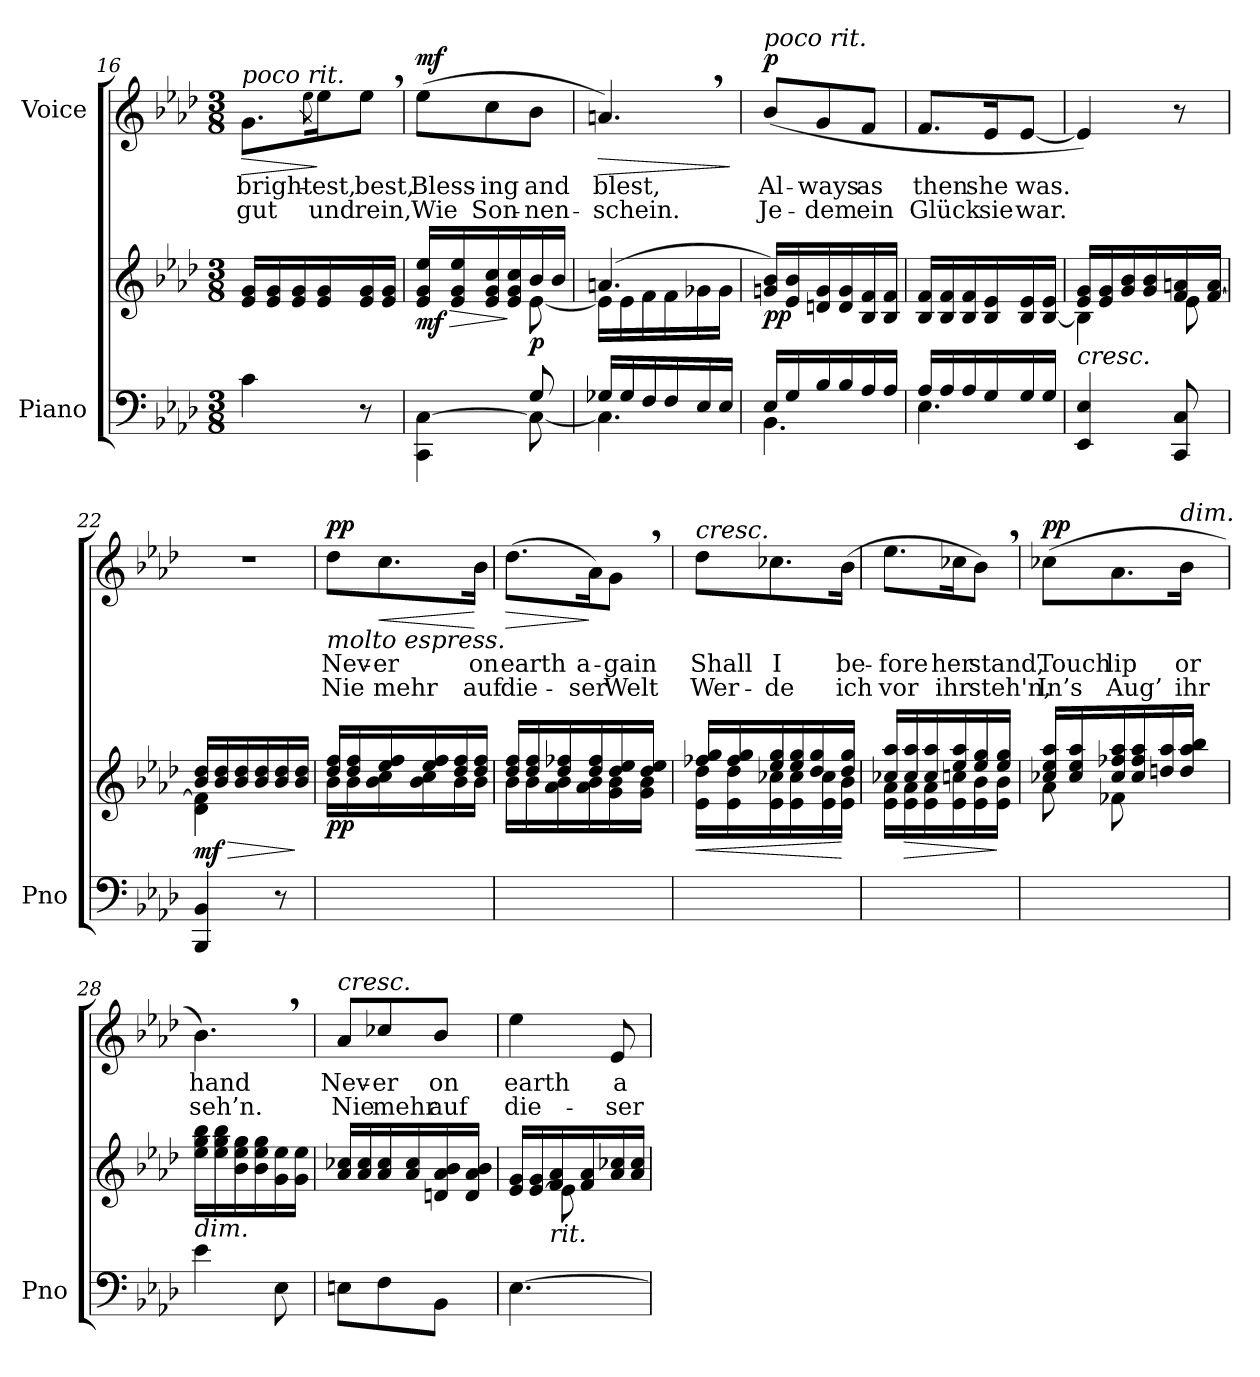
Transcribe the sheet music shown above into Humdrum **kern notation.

**kern	**kern	**dynam	**kern	**text	**text	**dynam
*part2	*part2	*part2	*part1	*part1	*part1	*part1
*staff3	*staff2	*staff2/3	*staff1	*staff1	*staff1	*staff1
*I"Piano	*	*	*I"Voice	*	*	*
*I'Pno	*	*	*	*	*	*
!!LO:LB:g=z
*clefF4	*clefG2	*	*clefG2	*	*	*
*k[b-e-a-d-]	*k[b-e-a-d-]	*	*k[b-e-a-d-]	*	*	*
*M3/8	*M3/8	*	*M3/8	*	*	*
=16	=16	=16	=16	=16	=16	=16
!	!	!	!LO:TX:a:i:t=poco rit.	!	!	!
!	!	!	!	!LO:LY:b	!LO:LY:b	!LO:HP:b
4c\	16e-/ 16g/LL	.	8.g\L	bright-	gut	>
.	16e-/ 16g/	.	.	.	.	.
.	16e-/ 16g/	.	.	.	.	.
.	.	.	8qee-\	.	.	.
!	!	!	!	!LO:LY:b	!LO:LY:b	!
.	16e-/ 16g/	.	16ee-\K	-est,	und	]
!	!	!	!	!LO:LY:b	!LO:LY:b	!
8r	16e-/ 16g/	.	8ee-,\J	best,	rein,	.
.	16e-/ 16g/JJ	.	.	.	.	.
=17	=17	=17	=17	=17	=17	=17
*^	*	*	*	*	*	*
!	!	!	!LO:HP:b	!	!LO:LY:b	!LO:LY:b	!
*	*	*^	*	*	*	*	*
!	!	!	!	!LO:DY:n=1:b	!	!	!	!LO:DY:a
4CC\ [4C\	4ryy	16e-/ 16g/ 16ee-/LL	4ryy	> mf	(8ee-\L	Bless-	Wie	mf
.	.	16e-/ 16g/ 16ee-/	.	.	.	.	.	.
!	!	!	!	!	!	!LO:LY:b	!LO:LY:b	!
.	.	16e-/ 16g/ 16cc/	.	.	8cc\	-ing	Son-	.
.	.	16e-/ 16g/ 16cc/	.	]	.	.	.	.
!	!	!	!	!LO:DY:n=2:b	!	!LO:LY:b	!LO:LY:b	!
8G/	8C\_	16b-/	[8e-\	p	8b-\J	and	-nen-	.
.	.	16b-/JJ	.	.	.	.	.	.
=18	=18	=18	=18	=18	=18	=18	=18	=18
!	!	!	!	!	!	!LO:LY:b	!LO:LY:b	!LO:HP:b
16G-X/LL	4.C\]	(4.an/	16e-\LL]	.	4.an,/)	blest,	-schein.	>
16G-/	.	.	16e-\	.	.	.	.	.
16F/	.	.	16f\	.	.	.	.	.
16F/	.	.	16f\	.	.	.	.	.
16E-/	.	.	16g-X\	.	.	.	.	.
16E-/JJ	.	.	16g-\JJ	.	.	.	.	.
*v	*v	*	*	*	*	*	*	*
*	*v	*v	*	*	*	*	*
.	.	.	.	.	.	]
!!LO:LB:g=z
=19	=19	=19	=19	=19	=19	=19
*^	*	*	*	*	*	*
!	!	!	!	!LO:TX:a:i:t=poco rit.	!	!	!
!	!	!	!LO:DY:b	!	!LO:LY:b	!LO:LY:b	!LO:DY:a
16E-/LL	4.BB-\	16gn/ 16b-/LL)	pp	(8b-/L	Al-	Je-	p
16G/	.	16e-/ 16b-/	.	.	.	.	.
!	!	!	!	!	!LO:LY:b	!LO:LY:b	!
16B-/	.	16dn/ 16g/	.	8g/	-ways	-dem	.
16B-/	.	16d/ 16g/	.	.	.	.	.
!	!	!	!	!	!LO:LY:b	!LO:LY:b	!
16A-/	.	16B-/ 16f/	.	8f/J	as	ein	.
16A-/JJ	.	16B-/ 16f/JJ	.	.	.	.	.
=20	=20	=20	=20	=20	=20	=20	=20
!	!	!	!	!	!LO:LY:b	!LO:LY:b	!
16A-/LL	4.E-\	16B-/ 16f/LL	.	8.f/L	then	Glück	.
16A-/	.	16B-/ 16f/	.	.	.	.	.
16A-/	.	16B-/ 16f/	.	.	.	.	.
!	!	!	!	!	!LO:LY:b	!LO:LY:b	!
16G/	.	16B-/ 16e-/	.	16e-/K	she	sie	.
!	!	!	!	!	!LO:LY:b	!LO:LY:b	!
16G/	.	16B-/ 16e-/	.	[8e-/J	was.	war.	.
16G/JJ	.	[<16B-/ 16e-/JJ	.	.	.	.	.
*v	*v	*	*	*	*	*	*
=21	=21	=21	=21	=21	=21	=21
*	*^	*	*	*	*	*
!	!LO:TX:b:i:t=cresc.	!	!	!	!	!	!
4EE-/ 4E-/	16e-/ 16g/LL	4B-\]	.	4e-/])	.	.	.
.	16e-/ 16g/	.	.	.	.	.	.
.	16g/ 16b-/	.	.	.	.	.	.
.	16g/ 16b-/	.	.	.	.	.	.
8CC/ 8C/	16f/ 16an/	8e-\	.	8r	.	.	.
.	[<16f/ 16a/JJ	.	.	.	.	.	.
!!LO:PB:g=z
=22	=22	=22	=22	=22	=22	=22	=22
!	!	!	!LO:HP:b	!	!	!	!
!	!	!	!LO:DY:n=1:b	!	!	!	!
4BBB-/ 4BB-/	16b-/ 16dd-/LL	4d-\ 4f\]	> mf	4.r	.	.	.
.	16b-/ 16dd-/	.	.	.	.	.	.
.	16b-/ 16dd-/	.	.	.	.	.	.
.	16b-/ 16dd-/	.	.	.	.	.	.
8r	16b-/ 16dd-/	8ryy	.	.	.	.	.
.	16b-/ 16dd-/JJ	.	]	.	.	.	.
=23	=23	=23	=23	=23	=23	=23	=23
!	!	!	!	!LO:TX:b:i:t=molto espress.	!	!	!
!	!	!	!LO:DY:b	!	!LO:LY:b	!LO:LY:b	!LO:DY:a
4.ryy	16dd-/ 16ff/LL	16b-\LL	pp	8dd-\L	Nev-	Nie	pp
.	16dd-/ 16ff/	16b-\	.	.	.	.	.
!	!	!	!	!	!LO:LY:b	!LO:LY:b	!LO:HP:b
.	16ee-/ 16ff/	16b-\ 16cc\	.	8.cc\	-er	mehr	<
.	16ee-/ 16ff/	16b-\ 16cc\	.	.	.	.	.
.	16dd-/ 16ff/	16b-\	.	.	.	.	.
!	!	!	!	!	!LO:LY:b	!LO:LY:b	!
.	16dd-/ 16ff/JJ	16b-\JJ	.	16b-\Jk	on	auf	[
=24	=24	=24	=24	=24	=24	=24	=24
!	!	!	!	!	!LO:LY:b	!LO:LY:b	!LO:HP:b
4.ryy	16dd-/ 16ff/LL	16b-\LL	.	(8.dd-\L	earth	die-	>
.	16dd-/ 16ff/	16b-\	.	.	.	.	.
.	16dd-/ 16ff-X/	16a-\ 16b-\	.	.	.	.	.
!	!	!	!	!	!LO:LY:b	!LO:LY:b	!
.	16dd-/ 16ff-/	16a-\ 16b-\	.	16a-\K)	a-	-ser	]
!	!	!	!	!	!LO:LY:b	!LO:LY:b	!
.	16dd-/ 16ee-/	16g\ 16b-\	.	8g,\J	-gain	Welt	.
.	16dd-/ 16ee-/JJ	16g\ 16b-\JJ	.	.	.	.	.
!!LO:LB:g=z
=25	=25	=25	=25	=25	=25	=25	=25
!	!	!	!	!LO:TX:a:i:t=cresc.	!	!	!
!	!	!	!LO:HP:b	!	!LO:LY:b	!LO:LY:b	!
4.ryy	16ff-X/ 16gg/LL	16e-\ 16dd-\LL	<	8dd-\L	Shall	Wer-	.
.	16ff-/ 16gg/	16e-\ 16dd-\	.	.	.	.	.
!	!	!	!	!	!LO:LY:b	!LO:LY:b	!
.	16ee-/ 16gg/	16e-\ 16cc-X\	.	8.cc-X\	I	-de	.
.	16ee-/ 16gg/	16e-\ 16cc-\	.	.	.	.	.
.	16dd-/ 16gg/	16e-\ 16cc-\	.	.	.	.	.
!	!	!	!	!	!LO:LY:b	!LO:LY:b	!
.	16dd-/ 16gg/JJ	16e-\ 16b-\JJ	[	(16b-\Jk	be-	ich	.
=26	=26	=26	=26	=26	=26	=26	=26
!	!	!	!	!	!LO:LY:b	!LO:LY:b	!
4.ryy	16cc-X/ 16aa-/LL	16e-\ 16a-\LL	.	8.ee-\L	-fore	vor	.
!	!	!	!LO:HP:b	!	!	!	!
.	16cc-/ 16aa-/	16e-\ 16a-\	>	.	.	.	.
.	16cc-/ 16aa-/	16e-\ 16a-\	.	.	.	.	.
!	!	!	!	!	!LO:LY:b	!LO:LY:b	!
.	16ee-/ 16aa-/	16e-\ 16ccn\	.	16cc-X\K	her	ihr	.
!	!	!	!	!	!LO:LY:b	!LO:LY:b	!
.	16ee-/ 16gg/	16e-\ 16b-\	.	8b-,\J)	stand,	steh'n,	.
.	16ee-/ 16gg/JJ	16e-\ 16b-\JJ	]	.	.	.	.
=27	=27	=27	=27	=27	=27	=27	=27
!	!	!	!	!	!LO:LY:b	!LO:LY:b	!LO:DY:a
4ryy	16cc-X/ 16ee-/ 16aa-/LL	(<8a-\L	.	(8cc-X\L	Touch	In’s	pp
.	16cc-/ 16ee-/ 16aa-/	.	.	.	.	.	.
!	!	!	!	!	!LO:LY:b	!LO:LY:b	!
.	16cc-/ 16ff-X/ 16aa-/	8f-X\	.	8.a-\	lip	Aug’	.
.	16cc-/ 16ff-/ 16aa-/	.	.	.	.	.	.
8B-/J	16ddn/ 16aa-/	8ryy	.	.	.	.	.
!	!	!	!	!LO:TX:a:i:t=dim.	!	!	!
!	!	!	!	!	!LO:LY:b	!LO:LY:b	!
.	16dd/ 16aa-/ 16bb-/JJ	.	.	16b-\Jk	or	ihr	.
*	*v	*v	*	*	*	*	*
!!LO:LB:g=z
=28	=28	=28	=28	=28	=28	=28
!	!LO:TX:b:i:t=dim.	!	!	!	!	!
!	!	!	!	!LO:LY:b	!LO:LY:b	!
4e-\	16ee-\ 16gg\ 16bb-\LL	.	4.b-,\)	hand	seh’n.	.
.	16ee-\ 16gg\ 16bb-\	.	.	.	.	.
.	16b-\ 16ee-\ 16gg\	.	.	.	.	.
.	16b-\ 16ee-\ 16gg\	.	.	.	.	.
8E-\)	16g\ 16ee-\	.	.	.	.	.
.	16g\ 16ee-\JJ	.	.	.	.	.
=29	=29	=29	=29	=29	=29	=29
!	!	!	!LO:TX:a:i:t=cresc.	!	!	!
!	!	!	!	!LO:LY:b	!LO:LY:b	!
8En\L	16a-/ 16cc-X/LL	.	8a-/L	Nev-	Nie	.
.	16a-/ 16cc-/	.	.	.	.	.
!	!	!	!	!LO:LY:b	!LO:LY:b	!
8F\	16a-/ 16cc-/	.	8cc-X/	-er	mehr	.
.	16a-/ 16cc-/	.	.	.	.	.
!	!	!	!	!LO:LY:b	!LO:LY:b	!
8BB-\J	16dn/ 16a-/ 16b-/	.	8b-/J	on	auf	.
.	16d/ 16a-/ 16b-/JJ	.	.	.	.	.
=30	=30	=30	=30	=30	=30	=30
*	*^	*	*	*	*	*
!	!	!	!	!LO:TX:a:i:t=rit.	!	!	!
!	!	!	!	!	!LO:LY:b	!LO:LY:b	!
*	*	*	*	*^	*	*	*
[4.E-\	16e-/ 16g/LL	8ryy	.	4ee-\	8ryy	earth	die-	.
.	[<16e-/ 16g/	.	.	.	.	.	.	.
!	!LO:TX:b:i:t=rit.	!	!	!	!	!	!	!
.	16f/ 16a-/	8e-\]	.	.	8ryy	.	.	.
.	16f/ 16a-/	.	.	.	.	.	.	.
!	!	!	!	!	!	!LO:LY:b	!LO:LY:b	!
.	16a-/ 16cc-X/	8ryy	.	8e-/	8ryy	a-	-ser	.
.	16a-/ 16cc-/JJ	.	.	.	.	.	.	.
*	*v	*v	*	*	*	*	*	*
*	*	*	*v	*v	*	*	*
=	=	=	=	=	=	=
*-	*-	*-	*-	*-	*-	*-
